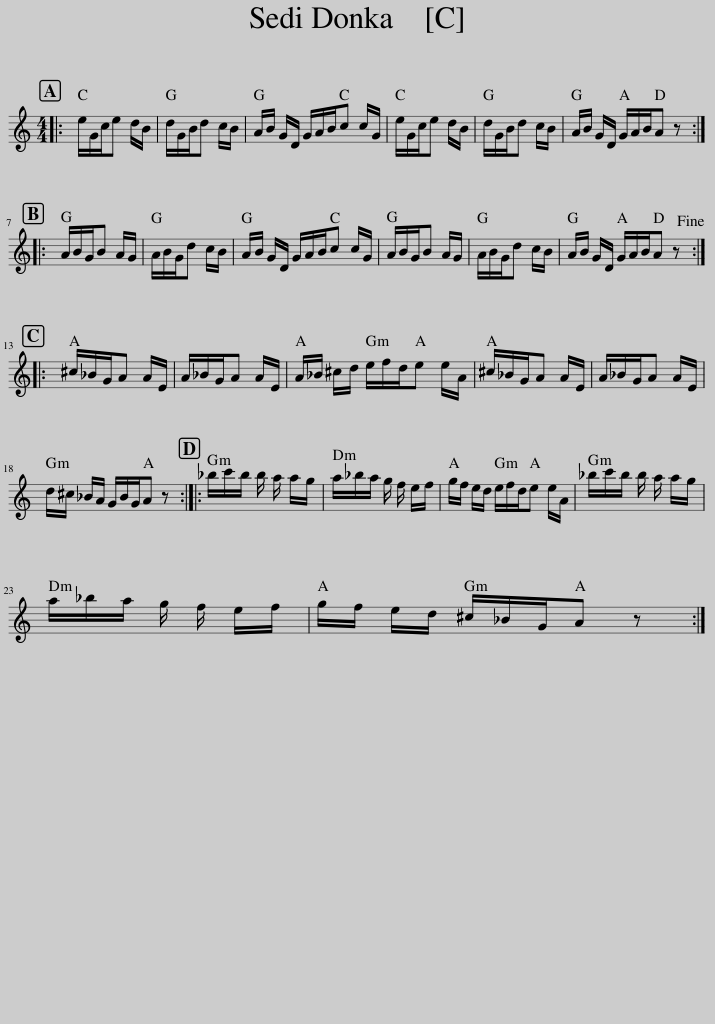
X:1
L:1/8
M:4/4
I:linebreak $
K:C
V:1 treble
V:1
|: e/G/c/e d/B/ | d/G/B/d c/B/ | A/B/ G/D/ G/A/B/c c/G/ | e/G/c/e d/B/ | d/G/B/d c/B/ | %5
 A/B/ G/D/ G/A/B/A z ::$ A/B/G/B A/G/ | A/B/G/d c/B/ | A/B/ G/D/ G/A/B/c c/G/ | A/B/G/B A/G/ | %10
 A/B/G/d c/B/ | A/B/ G/D/ G/A/B/A z!fine! ::$ ^c/_B/G/A A/E/ | A/_B/G/A A/E/ | A/_B/ ^c/d/ e/f/d/e e/A/ | %15
 ^c/_B/G/A A/E/ | A/_B/G/A A/E/ |$ d/^c/ _B/A/ G/B/G/A z :: _b/c'/b/ b/ a/ a/g/ | a/_b/a/ g/ f/ e/f/ | %20
 g/f/ e/d/ e/f/d/e e/A/ | _b/c'/b/ b/ a/ a/g/ |$ a/_b/a/ g/ f/ e/f/ | g/f/ e/d/ ^c/_B/G/A z :| %24
